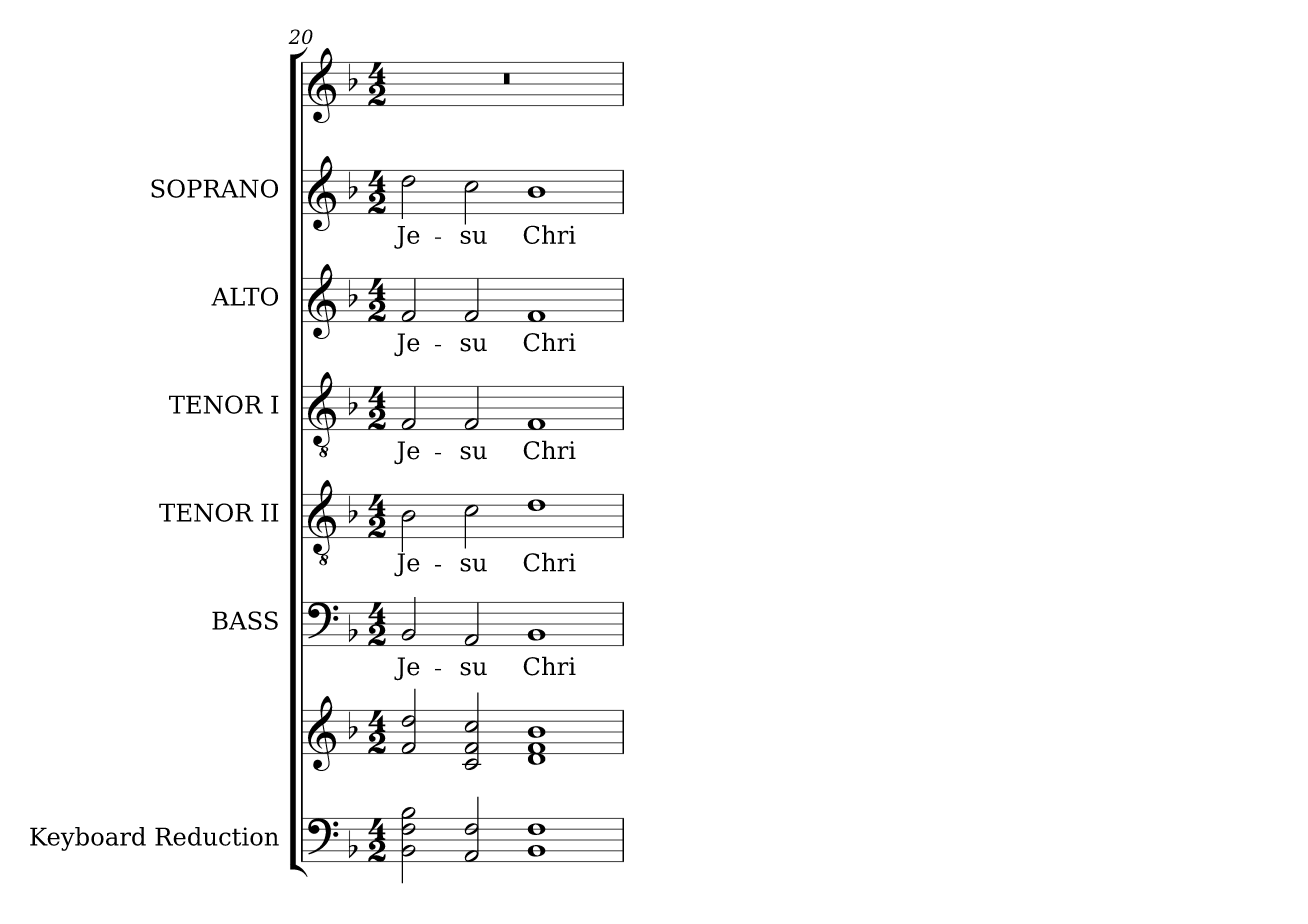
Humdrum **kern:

**kern	**kern	**kern	**text	**kern	**text	**kern	**text	**kern	**text	**kern	**text	**kern
*part7	*part7	*part6	*part6	*part5	*part5	*part4	*part4	*part3	*part3	*part2	*part2	*part1
*staff8	*staff7	*staff6	*staff6	*staff5	*staff5	*staff4	*staff4	*staff3	*staff3	*staff2	*staff2	*staff1
*I"Keyboard Reduction	*	*I"BASS	*	*I"TENOR II	*	*I"TENOR I	*	*I"ALTO	*	*I"SOPRANO	*	*
*I'Reduc.	*	*I'B.	*	*I'T. II	*	*I'T. I	*	*I'A.	*	*I'S.	*	*
*clefF4	*clefG2	*clefF4	*	*clefGv2	*	*clefGv2	*	*clefG2	*	*clefG2	*	*clefG2
*	*	*	*	*ITrd7c12	*	*ITrd7c12	*	*	*	*	*	*
*k[b-]	*k[b-]	*k[b-]	*	*k[b-]	*	*k[b-]	*	*k[b-]	*	*k[b-]	*	*k[b-]
*F:	*F:	*F:	*	*F:	*	*F:	*	*F:	*	*F:	*	*F:
*M4/2	*M4/2	*M4/2	*	*M4/2	*	*M4/2	*	*M4/2	*	*M4/2	*	*M4/2
=20	=20	=20	=20	=20	=20	=20	=20	=20	=20	=20	=20	=20
!	!	!	!LO:LY:b:color=#000000	!	!	!	!	!	!	!	!	!
!	!	!	!	!	!LO:LY:b:color=#000000	!	!	!	!	!	!	!
!	!	!	!	!	!	!	!LO:LY:b:color=#000000	!	!	!	!	!
!	!	!	!	!	!	!	!	!	!LO:LY:b:color=#000000	!	!	!
!	!	!	!	!	!	!	!	!	!	!	!LO:LY:b:color=#000000	!LO:N:vis=1
2BB-i\ 2Fi 2B-i	2fi/ 2ddi	2BB-i/	Je-	2BB-i\	Je-	2FFi/	Je-	2fi/	Je-	2ddi\	Je-	0r
!	!	!	!LO:LY:b:color=#000000	!	!	!	!	!	!	!	!	!
!	!	!	!	!	!LO:LY:b:color=#000000	!	!	!	!	!	!	!
!	!	!	!	!	!	!	!LO:LY:b:color=#000000	!	!	!	!	!
!	!	!	!	!	!	!	!	!	!LO:LY:b:color=#000000	!	!	!
!	!	!	!	!	!	!	!	!	!	!	!LO:LY:b:color=#000000	!
2AAi/ 2Fi	2ci/ 2fi 2cci	2AAi/	-su	2Ci\	-su	2FFi/	-su	2fi/	-su	2cci\	-su	.
!	!	!	!LO:LY:b:color=#000000	!	!	!	!	!	!	!	!	!
!	!	!	!	!	!LO:LY:b:color=#000000	!	!	!	!	!	!	!
!	!	!	!	!	!	!	!LO:LY:b:color=#000000	!	!	!	!	!
!	!	!	!	!	!	!	!	!	!LO:LY:b:color=#000000	!	!	!
!	!	!	!	!	!	!	!	!	!	!	!LO:LY:b:color=#000000	!
1BB-i 1Fi	1di 1fi 1b-i	1BB-i	Chri-	1Di	Chri-	1FFi	Chri-	1fi	Chri-	1b-i	Chri-	.
=	=	=	=	=	=	=	=	=	=	=	=	=
*-	*-	*-	*-	*-	*-	*-	*-	*-	*-	*-	*-	*-
